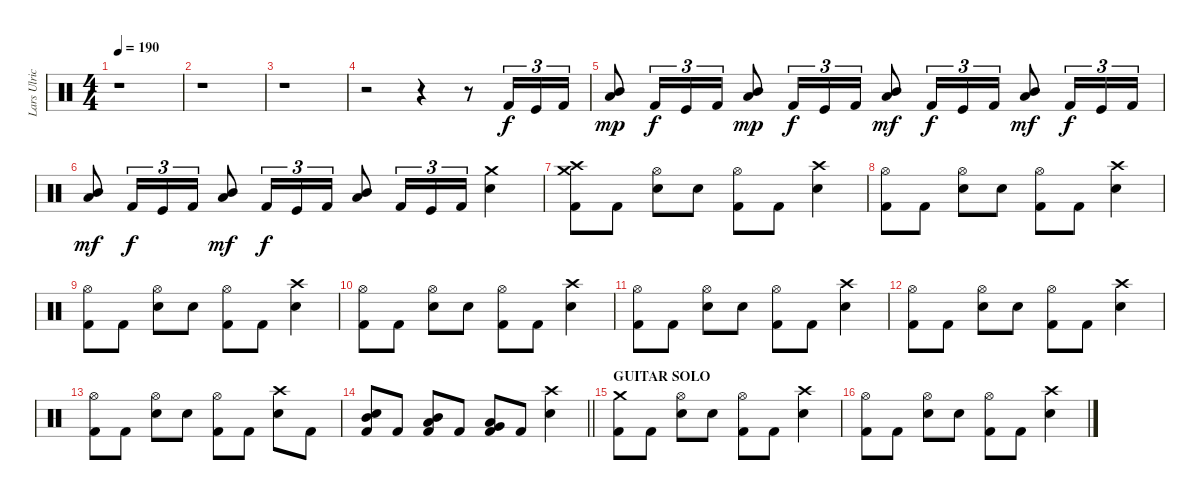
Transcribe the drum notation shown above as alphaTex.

\track ("Lars Ulrich - drums" "Lars Ulric") {instrument percussion}
\staff {score}
\articulation defaults
\ts (4 4)
\tempo 190
\clef neutral
\ks c
r.1{dy f} |
r.1 |
r.1 |
r.2 r.4 r.8 "Kick (hit) 2".16{tu (3 2)} "Kick (hit)".16{tu (3 2)} "Kick (hit) 2".16{tu (3 2)} |
("Mid Tom (hit)" "Low Tom (hit)").8{dy mp} "Kick (hit) 2".16{tu (3 2) dy f} "Kick (hit)".16{tu (3 2)} "Kick (hit) 2".16{tu (3 2)} ("Mid Tom (hit)" "Low Tom (hit)").8{dy mp} "Kick (hit) 2".16{tu (3 2) dy f} "Kick (hit)".16{tu (3 2)} "Kick (hit) 2".16{tu (3 2)} ("Mid Tom (hit)" "Low Tom (hit)").8{dy mf} "Kick (hit) 2".16{tu (3 2) dy f} "Kick (hit)".16{tu (3 2)} "Kick (hit) 2".16{tu (3 2)} ("Mid Tom (hit)" "Low Tom (hit)").8{dy mf} "Kick (hit) 2".16{tu (3 2) dy f} "Kick (hit)".16{tu (3 2)} "Kick (hit) 2".16{tu (3 2)} |
("Mid Tom (hit)" "Low Tom (hit)").8{dy mf} "Kick (hit) 2".16{tu (3 2) dy f} "Kick (hit)".16{tu (3 2)} "Kick (hit) 2".16{tu (3 2)} ("Mid Tom (hit)" "Low Tom (hit)").8{dy mf} "Kick (hit) 2".16{tu (3 2) dy f} "Kick (hit)".16{tu (3 2)} "Kick (hit) 2".16{tu (3 2)} ("Mid Tom (hit)" "Low Tom (hit)").8 "Kick (hit) 2".16{tu (3 2)} "Kick (hit)".16{tu (3 2)} "Kick (hit) 2".16{tu (3 2)} ("Crash medium (hit)" "Electric Snare (hit)").4 |
("Crash medium (hit)" "Crash high (hit)" "Kick (hit) 2").8 "Kick (hit) 2".8 ("Hi-Hat (open)" "Electric Snare (hit)").8 "Electric Snare (hit)".8 ("Hi-Hat (open)" "Kick (hit) 2").8 "Kick (hit) 2".8 ("Crash high (hit)" "Electric Snare (hit)").4 |
("Hi-Hat (open)" "Kick (hit) 2").8 "Kick (hit) 2".8 ("Hi-Hat (open)" "Electric Snare (hit)").8 "Electric Snare (hit)".8 ("Hi-Hat (open)" "Kick (hit) 2").8 "Kick (hit) 2".8 ("Crash high (hit)" "Electric Snare (hit)").4 |
("Hi-Hat (open)" "Kick (hit) 2").8 "Kick (hit) 2".8 ("Hi-Hat (open)" "Electric Snare (hit)").8 "Electric Snare (hit)".8 ("Hi-Hat (open)" "Kick (hit) 2").8 "Kick (hit) 2".8 ("Crash high (hit)" "Electric Snare (hit)").4 |
("Hi-Hat (open)" "Kick (hit) 2").8 "Kick (hit) 2".8 ("Hi-Hat (open)" "Electric Snare (hit)").8 "Electric Snare (hit)".8 ("Hi-Hat (open)" "Kick (hit) 2").8 "Kick (hit) 2".8 ("Crash high (hit)" "Electric Snare (hit)").4 |
("Hi-Hat (open)" "Kick (hit) 2").8 "Kick (hit) 2".8 ("Hi-Hat (open)" "Electric Snare (hit)").8 "Electric Snare (hit)".8 ("Hi-Hat (open)" "Kick (hit) 2").8 "Kick (hit) 2".8 ("Crash high (hit)" "Electric Snare (hit)").4 |
("Hi-Hat (open)" "Kick (hit) 2").8 "Kick (hit) 2".8 ("Hi-Hat (open)" "Electric Snare (hit)").8 "Electric Snare (hit)".8 ("Hi-Hat (open)" "Kick (hit) 2").8 "Kick (hit) 2".8 ("Crash high (hit)" "Electric Snare (hit)").4 |
("Hi-Hat (open)" "Kick (hit) 2").8 "Kick (hit) 2".8 ("Hi-Hat (open)" "Electric Snare (hit)").8 "Electric Snare (hit)".8 ("Hi-Hat (open)" "Kick (hit) 2").8 "Kick (hit) 2".8 ("Crash high (hit)" "Electric Snare (hit)").8 "Kick (hit) 2".8 |
\barLineRight lightlight
("Mid Tom (hit)" "Electric Snare (hit)" "Kick (hit) 2").8 "Kick (hit) 2".8 ("Mid Tom (hit)" "Low Tom (hit)" "Kick (hit) 2").8 "Kick (hit) 2".8 ("Low Tom (hit)" "Very Low Tom (hit)" "Kick (hit) 2").8 "Kick (hit) 2".8 ("Crash high (hit)" "Electric Snare (hit)").4 |
\section ("" "GUITAR SOLO")
("Crash medium (hit)" "Kick (hit) 2").8 "Kick (hit) 2".8 ("Hi-Hat (open)" "Electric Snare (hit)").8 "Electric Snare (hit)".8 ("Hi-Hat (open)" "Kick (hit) 2").8 "Kick (hit) 2".8 ("Crash high (hit)" "Electric Snare (hit)").4 |
("Hi-Hat (open)" "Kick (hit) 2").8 "Kick (hit) 2".8 ("Hi-Hat (open)" "Electric Snare (hit)").8 "Electric Snare (hit)".8 ("Hi-Hat (open)" "Kick (hit) 2").8 "Kick (hit) 2".8 ("Crash high (hit)" "Electric Snare (hit)").4
